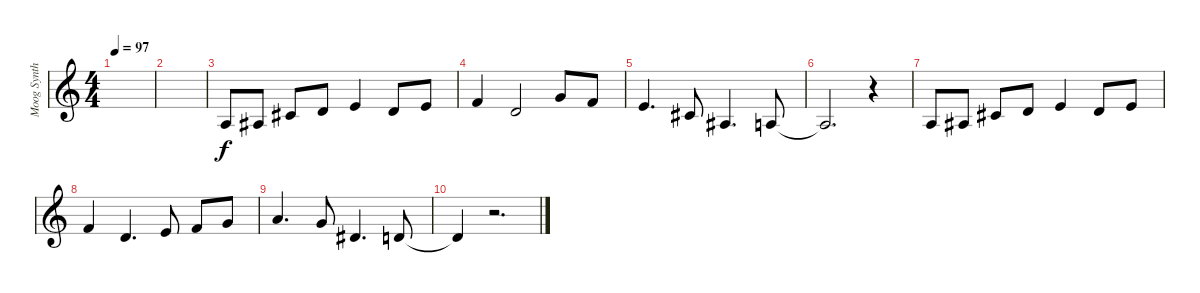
\track ("Moog Synthesizer 1 [Per Wiberg]" "Moog Synth") {instrument electricgrandpiano}
\staff {score}
\tuning (E4 B3 G3 D3 A2 E2) {hide}
\ts (4 4)
\tempo 97
\clef g2
\ks c
|
|
2.3.8 3.3.8 2.2.8 3.2.8 0.1.4 3.2.8 0.1.8 |
1.1.4 3.2.2 3.1.8 1.1.8 |
0.1.4{d} 2.2.8 3.3.4{d} 2.3.8 |
2.3{t}.2{d} r.4 |
2.3.8 3.3.8 2.2.8 3.2.8 0.1.4 3.2.8 0.1.8 |
1.1.4 3.2.4{d} 0.1.8 1.1.8 3.1.8 |
5.1.4{d} 3.1.8 4.2.4{d} 3.2.8 |
3.2{t}.4 r.2{d}
